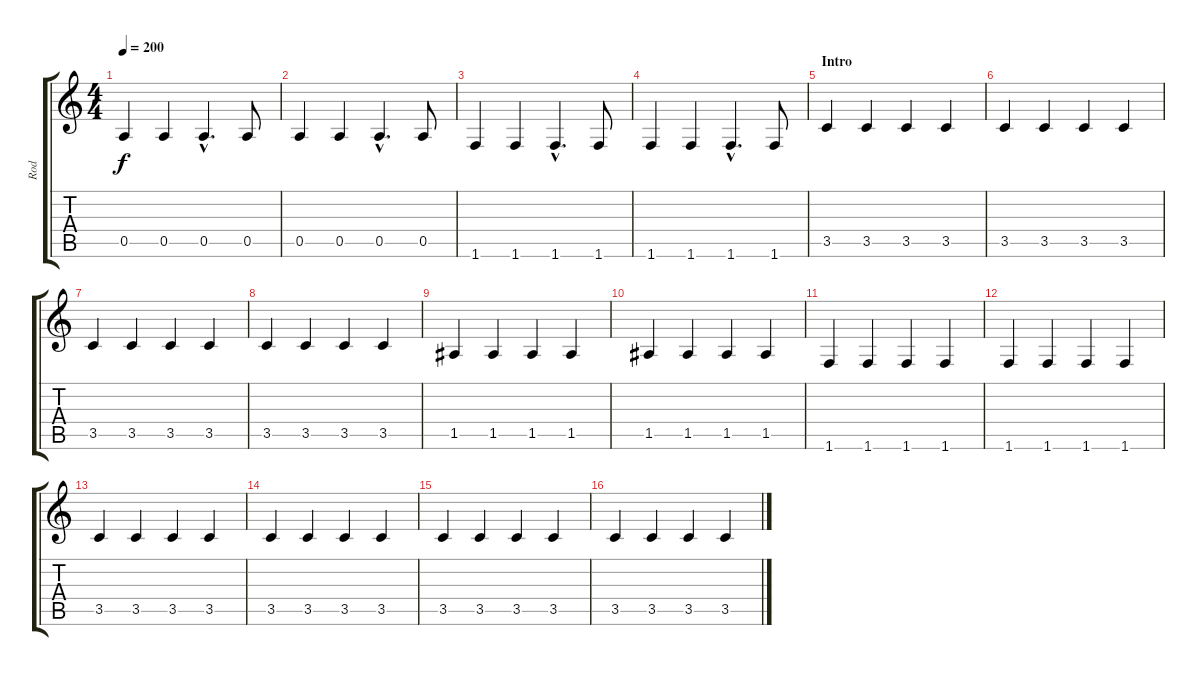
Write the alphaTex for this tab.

\track ("Rod" "Rod") {instrument fretlessbass}
\staff {score tabs}
\tuning (E4 B3 G3 D3 A2 E2) {hide}
\ts (4 4)
\tempo 200
\clef g2
\ks c
0.5.4{dy f} 0.5.4 0.5{hac}.4{d} 0.5.8 |
0.5.4 0.5.4 0.5{hac}.4{d} 0.5.8 |
1.6.4 1.6.4 1.6{hac}.4{d} 1.6.8 |
1.6.4 1.6.4 1.6{hac}.4{d} 1.6.8 |
\section ("" "Intro")
3.5.4 3.5.4 3.5.4 3.5.4 |
3.5.4 3.5.4 3.5.4 3.5.4 |
3.5.4 3.5.4 3.5.4 3.5.4 |
3.5.4 3.5.4 3.5.4 3.5.4 |
1.5.4 1.5.4 1.5.4 1.5.4 |
1.5.4 1.5.4 1.5.4 1.5.4 |
1.6.4 1.6.4 1.6.4 1.6.4 |
1.6.4 1.6.4 1.6.4 1.6.4 |
3.5.4 3.5.4 3.5.4 3.5.4 |
3.5.4 3.5.4 3.5.4 3.5.4 |
3.5.4 3.5.4 3.5.4 3.5.4 |
3.5.4 3.5.4 3.5.4 3.5.4
